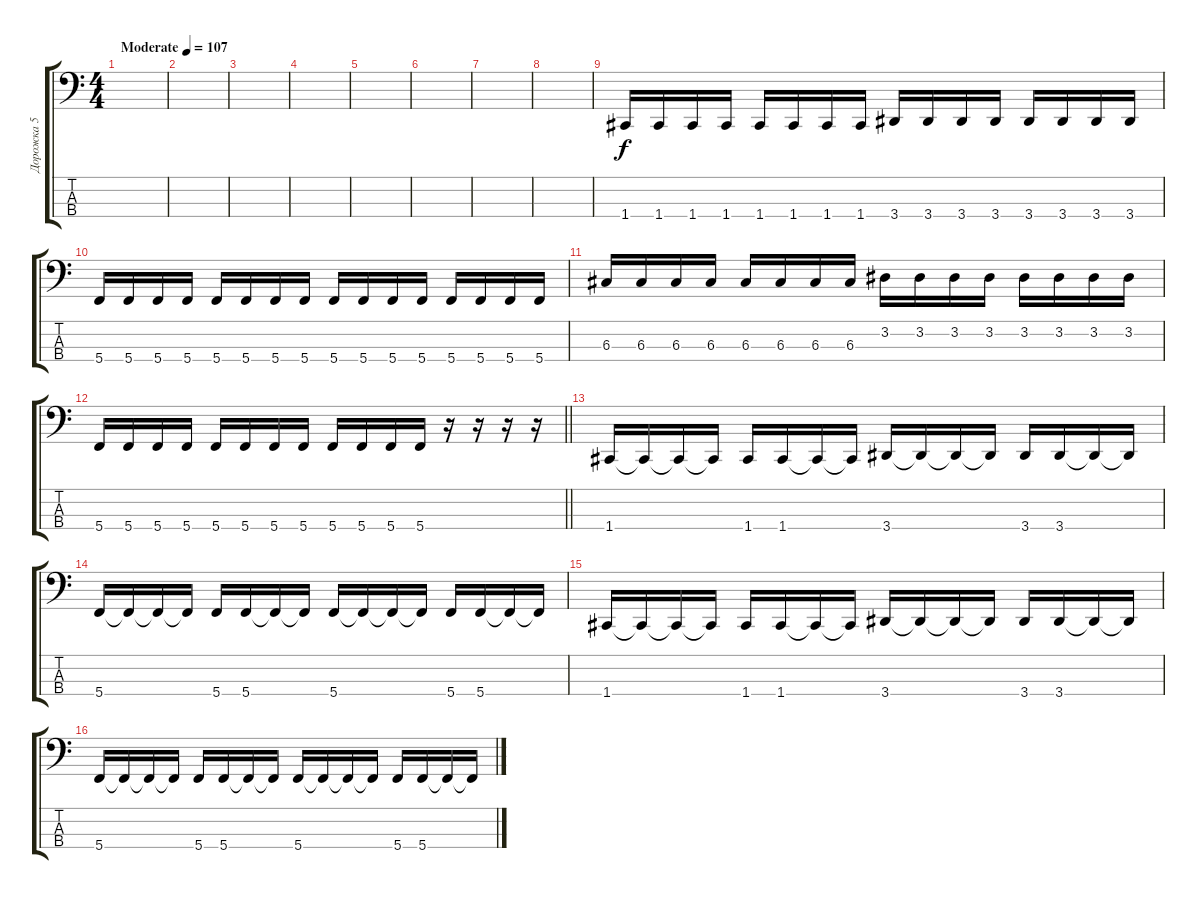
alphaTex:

\track ("Дорожка 5" "Дорожка 5") {instrument electricbasspick}
\staff {score tabs}
\tuning (F2 C2 G1 C1) {hide}
\ts (4 4)
\section ("" "")
\tempo (107 "Moderate")
\clef f4
\ks c
|
|
|
|
|
|
|
|
1.4.16 1.4.16 1.4.16 1.4.16 1.4.16 1.4.16 1.4.16 1.4.16 3.4.16 3.4.16 3.4.16 3.4.16 3.4.16 3.4.16 3.4.16 3.4.16 |
5.4.16 5.4.16 5.4.16 5.4.16 5.4.16 5.4.16 5.4.16 5.4.16 5.4.16 5.4.16 5.4.16 5.4.16 5.4.16 5.4.16 5.4.16 5.4.16 |
6.3.16 6.3.16 6.3.16 6.3.16 6.3.16 6.3.16 6.3.16 6.3.16 3.2.16 3.2.16 3.2.16 3.2.16 3.2.16 3.2.16 3.2.16 3.2.16 |
\barLineRight lightlight
5.4.16 5.4.16 5.4.16 5.4.16 5.4.16 5.4.16 5.4.16 5.4.16 5.4.16 5.4.16 5.4.16 5.4.16 r.16 r.16 r.16 r.16 |
\section ("" "")
1.4.16 1.4{t}.16 1.4{t}.16 1.4{t}.16 1.4.16 1.4.16 1.4{t}.16 1.4{t}.16 3.4.16 3.4{t}.16 3.4{t}.16 3.4{t}.16 3.4.16 3.4.16 3.4{t}.16 3.4{t}.16 |
5.4.16 5.4{t}.16 5.4{t}.16 5.4{t}.16 5.4.16 5.4.16 5.4{t}.16 5.4{t}.16 5.4.16 5.4{t}.16 5.4{t}.16 5.4{t}.16 5.4.16 5.4.16 5.4{t}.16 5.4{t}.16 |
1.4.16 1.4{t}.16 1.4{t}.16 1.4{t}.16 1.4.16 1.4.16 1.4{t}.16 1.4{t}.16 3.4.16 3.4{t}.16 3.4{t}.16 3.4{t}.16 3.4.16 3.4.16 3.4{t}.16 3.4{t}.16 |
5.4.16 5.4{t}.16 5.4{t}.16 5.4{t}.16 5.4.16 5.4.16 5.4{t}.16 5.4{t}.16 5.4.16 5.4{t}.16 5.4{t}.16 5.4{t}.16 5.4.16 5.4.16 5.4{t}.16 5.4{t}.16
